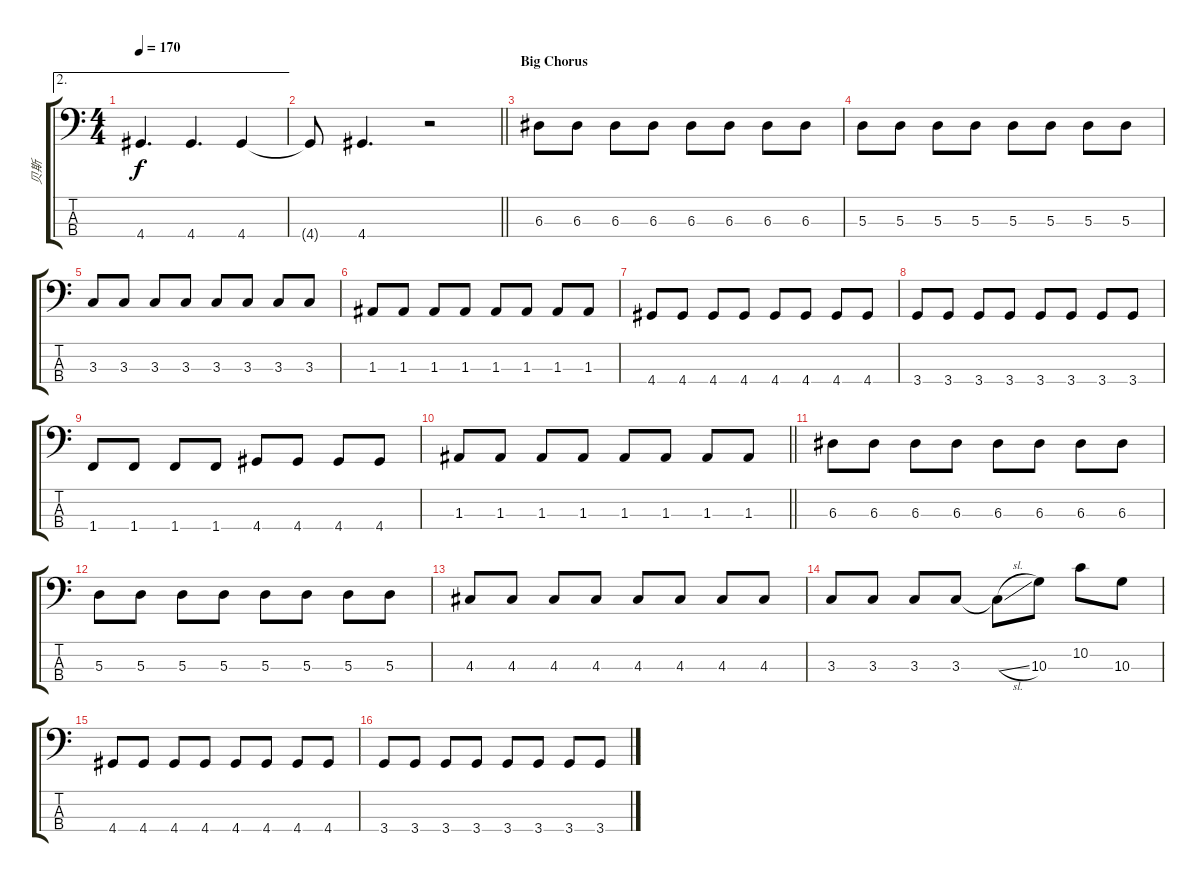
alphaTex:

\track ("贝斯" "贝斯") {instrument electricbassfinger}
\staff {score tabs}
\tuning (G2 D2 A1 E1) {hide}
\ae 2
\ts (4 4)
\tempo 170
\clef f4
\ks c
4.4.4{d dy f} 4.4.4{d} 4.4.4 |
\barLineRight lightlight
4.4{t}.8 4.4.4{d} r.2 |
\section ("" "Big Chorus")
6.3.8 6.3.8 6.3.8 6.3.8 6.3.8 6.3.8 6.3.8 6.3.8 |
5.3.8 5.3.8 5.3.8 5.3.8 5.3.8 5.3.8 5.3.8 5.3.8 |
3.3.8 3.3.8 3.3.8 3.3.8 3.3.8 3.3.8 3.3.8 3.3.8 |
1.3.8 1.3.8 1.3.8 1.3.8 1.3.8 1.3.8 1.3.8 1.3.8 |
4.4.8 4.4.8 4.4.8 4.4.8 4.4.8 4.4.8 4.4.8 4.4.8 |
3.4.8 3.4.8 3.4.8 3.4.8 3.4.8 3.4.8 3.4.8 3.4.8 |
1.4.8 1.4.8 1.4.8 1.4.8 4.4.8 4.4.8 4.4.8 4.4.8 |
\barLineRight lightlight
1.3.8 1.3.8 1.3.8 1.3.8 1.3.8 1.3.8 1.3.8 1.3.8 |
6.3.8 6.3.8 6.3.8 6.3.8 6.3.8 6.3.8 6.3.8 6.3.8 |
5.3.8 5.3.8 5.3.8 5.3.8 5.3.8 5.3.8 5.3.8 5.3.8 |
4.3.8 4.3.8 4.3.8 4.3.8 4.3.8 4.3.8 4.3.8 4.3.8 |
3.3.8 3.3.8 3.3.8 3.3.8 3.3{sl t}.8 10.3.8 10.2.8 10.3.8 |
4.4.8 4.4.8 4.4.8 4.4.8 4.4.8 4.4.8 4.4.8 4.4.8 |
3.4.8 3.4.8 3.4.8 3.4.8 3.4.8 3.4.8 3.4.8 3.4.8
